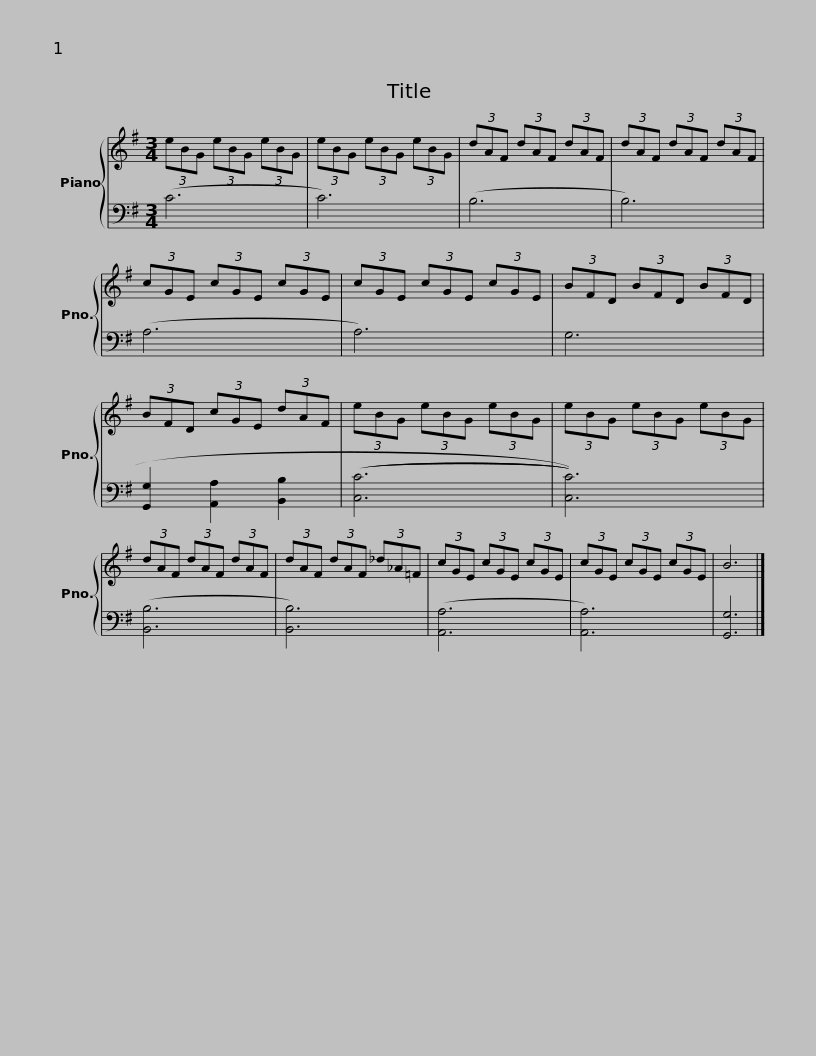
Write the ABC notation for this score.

X:1
%%score { 1 | 2 }
L:1/8
M:3/4
I:linebreak $
K:G
V:1 treble
V:2 bass
V:1
 (3eBG (3eBG (3eBG | (3eBG (3eBG (3eBG | (3dAF (3dAF (3dAF | (3dAF (3dAF (3dAF | (3cGE (3cGE (3cGE |$ %5
 (3cGE (3cGE (3cGE | (3BFD (3BFD (3BFD | (3BFD (3cGE (3dAF | (3eBG (3eBG (3eBG | (3eBG (3eBG (3eBG |$ %10
 (3dAF (3dAF (3dAF | (3dAF (3dAF (3_d_A=F | (3cGE (3cGE (3cGE | (3cGE (3cGE (3cGE | B6 |] %15
V:2
 (C6 | C6) | (B,6 | B,6) | (A,6 |$ %5
 A,6) | G,6 | [G,,G,]2 [A,,A,]2 [B,,B,]2 | ((([C,C]6 | [C,C]6))) |$ %10
 ([B,,B,]6 | [B,,B,]6) | ([A,,A,]6 | [A,,A,]6) | [G,,G,]6 |] %15
